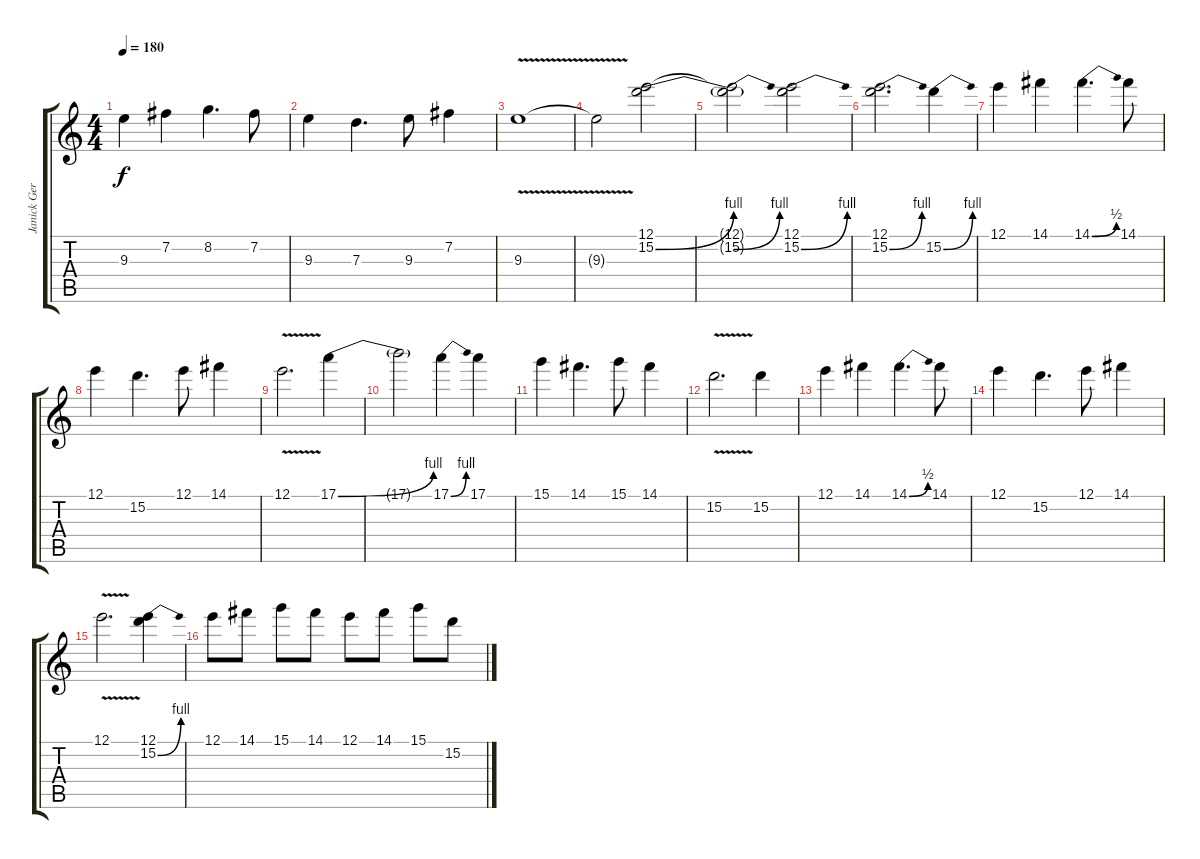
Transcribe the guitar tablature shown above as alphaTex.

\track ("Janick Gers" "Janick Ger") {instrument electricguitarjazz}
\staff {score tabs}
\tuning (E4 B3 G3 D3 A2 E2) {hide}
\ts (4 4)
\tempo 180
\clef g2
\ks c
9.3.4{dy f} 7.2.4 8.2.4{d} 7.2.8 |
9.3.4 7.3.4{d} 9.3.8 7.2.4 |
9.3{v}.1 |
9.3{t}.2 (12.1 15.2{be (bend 0 0 60 4)}).2 |
(12.1{t} 15.2{be (bend 0 0 60 4) t}).2 (12.1 15.2{be (bend 0 0 60 4)}).2 |
(12.1 15.2{be (bend 0 0 60 4)}).2{d} 15.2{be (bend 0 0 60 4)}.4 |
12.1.4 14.1.4 14.1{be (bend 0 0 60 2)}.4{d} 14.1.8 |
12.1.4 15.2.4{d} 12.1.8 14.1.4 |
12.1{v}.2{d} 17.1{be (bend 0 0 60 4)}.4 |
17.1{t}.2 17.1{be (bend 0 0 60 4)}.4 17.1.4 |
15.1.4 14.1.4{d} 15.1.8 14.1.4 |
15.2{v}.2{d} 15.2.4 |
12.1.4 14.1.4 14.1{be (bend 0 0 60 2)}.4{d} 14.1.8 |
12.1.4 15.2.4{d} 12.1.8 14.1.4 |
12.1{v}.2{d} (12.1 15.2{be (bend 0 0 60 4)}).4 |
12.1.8 14.1.8 15.1.8 14.1.8 12.1.8 14.1.8 15.1.8 15.2.8
